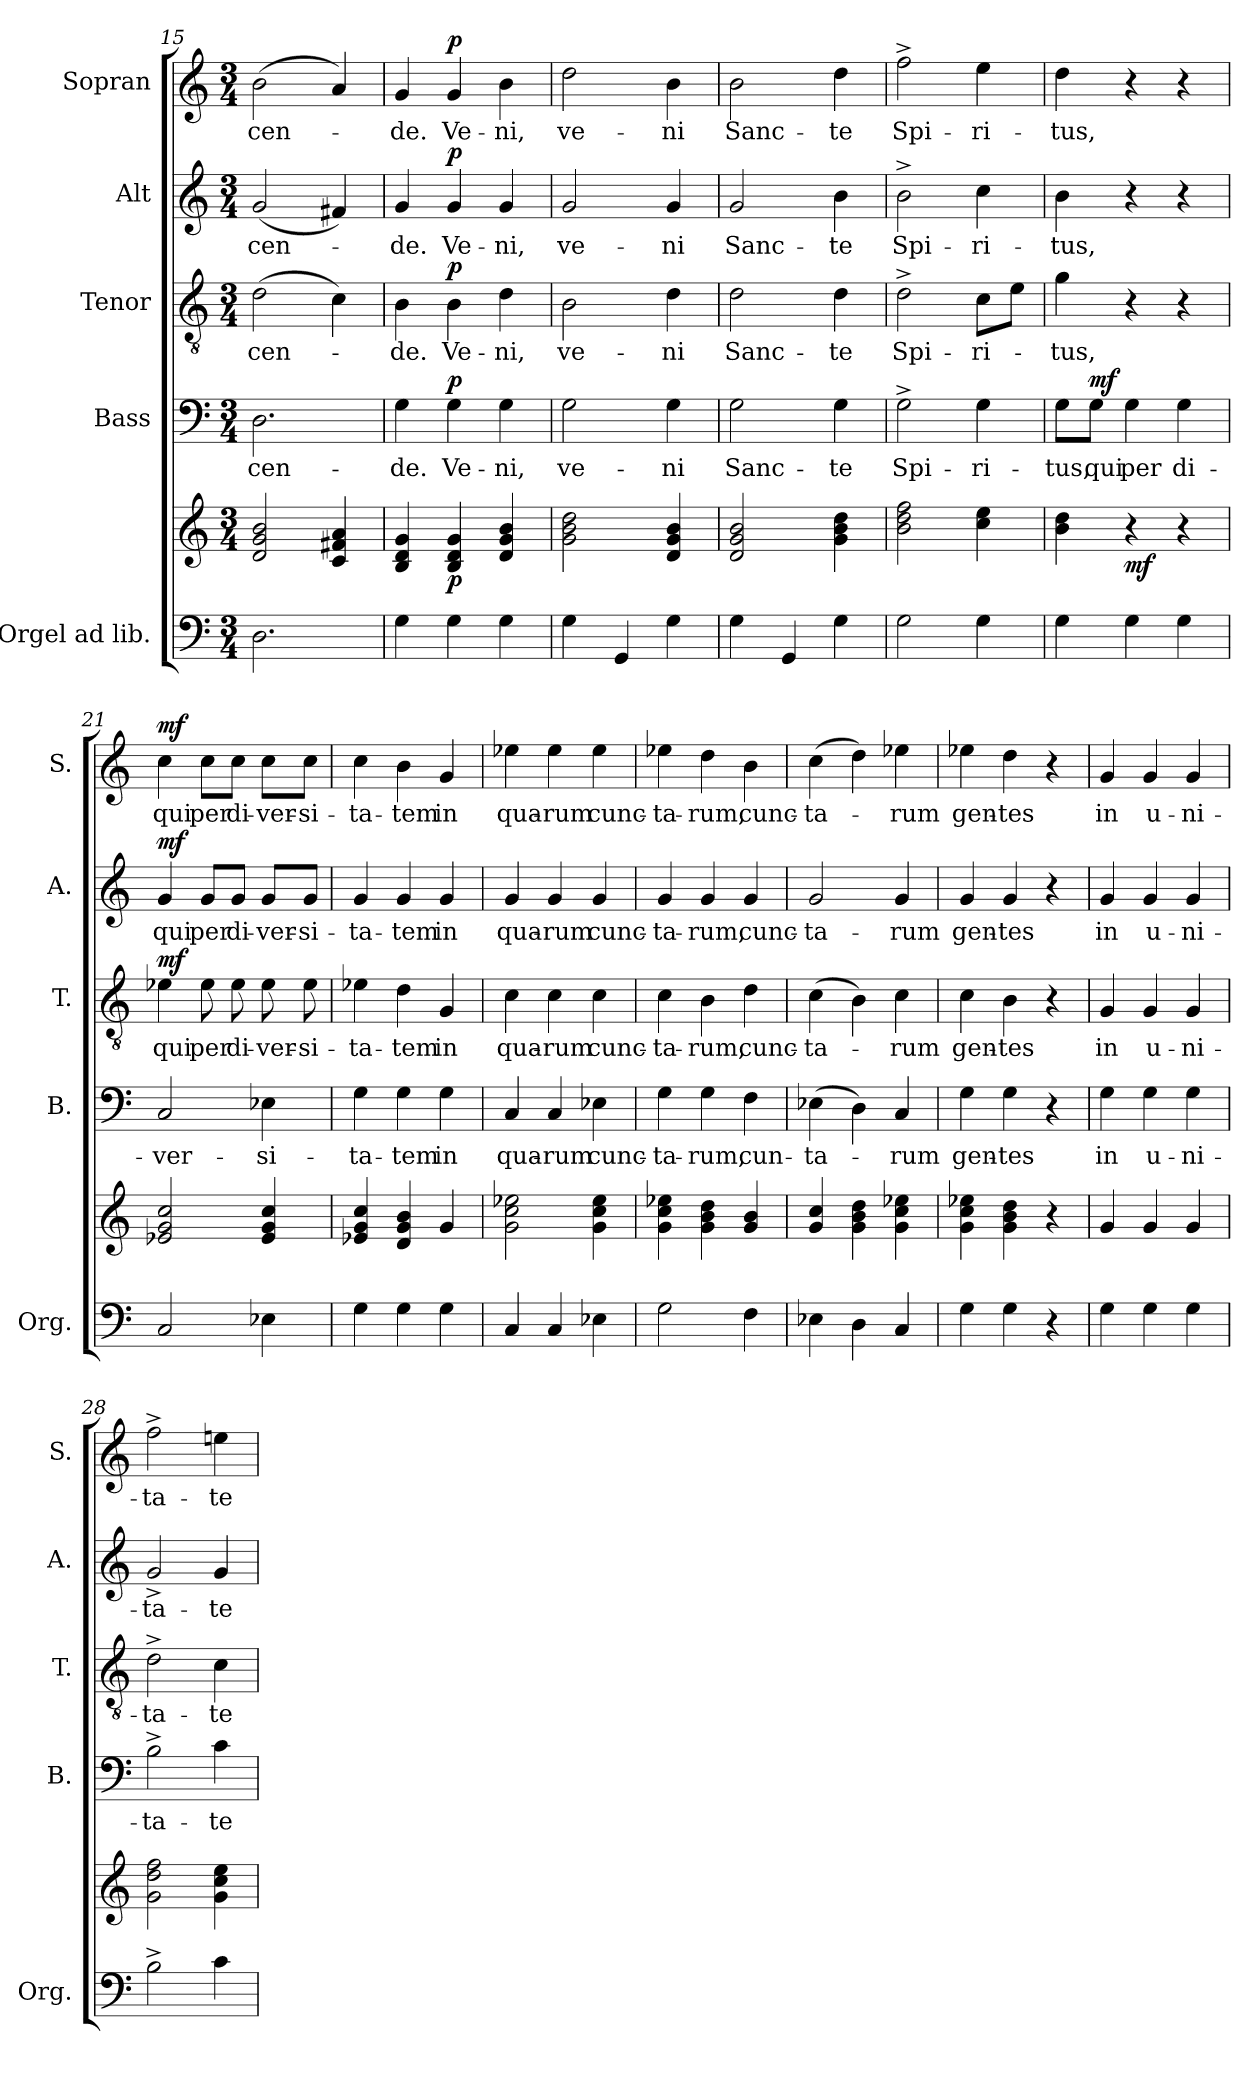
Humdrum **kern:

**kern	**kern	**dynam	**kern	**text	**dynam	**kern	**text	**dynam	**kern	**text	**dynam	**kern	**text	**dynam
*part5	*part5	*part5	*part4	*part4	*part4	*part3	*part3	*part3	*part2	*part2	*part2	*part1	*part1	*part1
*staff6	*staff5	*staff5/6	*staff4	*staff4	*staff4	*staff3	*staff3	*staff3	*staff2	*staff2	*staff2	*staff1	*staff1	*staff1
*I"Orgel ad lib.	*	*	*I"Bass	*	*	*I"Tenor	*	*	*I"Alt	*	*	*I"Sopran	*	*
*I'Org.	*	*	*I'B.	*	*	*I'T.	*	*	*I'A.	*	*	*I'S.	*	*
*clefF4	*clefG2	*	*clefF4	*	*	*clefGv2	*	*	*clefG2	*	*	*clefG2	*	*
*k[]	*k[]	*	*k[]	*	*	*k[]	*	*	*k[]	*	*	*k[]	*	*
*C:	*C:	*	*C:	*	*	*C:	*	*	*C:	*	*	*C:	*	*
*M3/4	*M3/4	*	*M3/4	*	*	*M3/4	*	*	*M3/4	*	*	*M3/4	*	*
=15	=15	=15	=15	=15	=15	=15	=15	=15	=15	=15	=15	=15	=15	=15
!	!	!	!	!LO:LY:b	!	!	!LO:LY:b	!	!	!LO:LY:b	!	!	!LO:LY:b	!
2.D\	2d/ 2g/ 2b/	.	2.D\	-cen-	.	(>2d\	-cen-	.	(<2g/	-cen-	.	(>2b\	-cen-	.
.	4c/ 4f#X/ 4a/	.	.	.	.	4c\)	.	.	4f#X/)	.	.	4a/)	.	.
!!LO:LB:g=z
=16	=16	=16	=16	=16	=16	=16	=16	=16	=16	=16	=16	=16	=16	=16
!	!	!	!	!LO:LY:b	!	!	!LO:LY:b	!	!	!LO:LY:b	!	!	!LO:LY:b	!
4G\	4B/ 4d/ 4g/	.	4G\	-de.	.	4B\	-de.	.	4g/	-de.	.	4g/	-de.	.
!	!	!LO:DY:b	!	!LO:LY:b	!LO:DY:a	!	!LO:LY:b	!LO:DY:a	!	!LO:LY:b	!LO:DY:a	!	!LO:LY:b	!LO:DY:a
4G\	4B/ 4d/ 4g/	p	4G\	Ve-	p	4B\	Ve-	p	4g/	Ve-	p	4g/	Ve-	p
!	!	!	!	!LO:LY:b	!	!	!LO:LY:b	!	!	!LO:LY:b	!	!	!LO:LY:b	!
4G\	4d/ 4g/ 4b/	.	4G\	-ni,	.	4d\	-ni,	.	4g/	-ni,	.	4b\	-ni,	.
=17	=17	=17	=17	=17	=17	=17	=17	=17	=17	=17	=17	=17	=17	=17
!	!	!	!	!LO:LY:b	!	!	!LO:LY:b	!	!	!LO:LY:b	!	!	!LO:LY:b	!
4G\	2g\ 2b\ 2dd\	.	2G\	ve-	.	2B\	ve-	.	2g/	ve-	.	2dd\	ve-	.
4GG/	.	.	.	.	.	.	.	.	.	.	.	.	.	.
!	!	!	!	!LO:LY:b	!	!	!LO:LY:b	!	!	!LO:LY:b	!	!	!LO:LY:b	!
4G\	4d/ 4g/ 4b/	.	4G\	-ni	.	4d\	-ni	.	4g/	-ni	.	4b\	-ni	.
=18	=18	=18	=18	=18	=18	=18	=18	=18	=18	=18	=18	=18	=18	=18
!	!	!	!	!LO:LY:b	!	!	!LO:LY:b	!	!	!LO:LY:b	!	!	!LO:LY:b	!
4G\	2d/ 2g/ 2b/	.	2G\	Sanc-	.	2d\	Sanc-	.	2g/	Sanc-	.	2b\	Sanc-	.
4GG/	.	.	.	.	.	.	.	.	.	.	.	.	.	.
!	!	!	!	!LO:LY:b	!	!	!LO:LY:b	!	!	!LO:LY:b	!	!	!LO:LY:b	!
4G\	4g\ 4b\ 4dd\	.	4G\	-te	.	4d\	-te	.	4b\	-te	.	4dd\	-te	.
=19	=19	=19	=19	=19	=19	=19	=19	=19	=19	=19	=19	=19	=19	=19
!	!	!	!	!LO:LY:b	!	!	!LO:LY:b	!	!	!LO:LY:b	!	!	!LO:LY:b	!
2G\	2b\ 2dd\ 2ff\	.	2G^>\	Spi-	.	2d^>\	Spi-	.	2b^>\	Spi-	.	2ff^>\	Spi-	.
!	!	!	!	!LO:LY:b	!	!	!LO:LY:b	!	!	!LO:LY:b	!	!	!LO:LY:b	!
4G\	4cc\ 4ee\	.	4G\	-ri-	.	8c\L	-ri-	.	4cc\	-ri-	.	4ee\	-ri-	.
.	.	.	.	.	.	8e\J	.	.	.	.	.	.	.	.
=20	=20	=20	=20	=20	=20	=20	=20	=20	=20	=20	=20	=20	=20	=20
!	!	!	!	!LO:LY:b	!	!	!LO:LY:b	!	!	!LO:LY:b	!	!	!LO:LY:b	!
4G\	4b\ 4dd\	.	8G\L	-tus,	.	4g\	-tus,	.	4b\	-tus,	.	4dd\	-tus,	.
!	!	!	!	!LO:LY:b	!LO:DY:a	!	!	!	!	!	!	!	!	!
.	.	.	8G\J	qui	mf	.	.	.	.	.	.	.	.	.
!	!	!LO:DY:b	!	!LO:LY:b	!	!	!	!	!	!	!	!	!	!
4G\	4r	mf	4G\	per	.	4r	.	.	4r	.	.	4r	.	.
!	!	!	!	!LO:LY:b	!	!	!	!	!	!	!	!	!	!
4G\	4r	.	4G\	di-	.	4r	.	.	4r	.	.	4r	.	.
=21	=21	=21	=21	=21	=21	=21	=21	=21	=21	=21	=21	=21	=21	=21
!	!	!	!	!LO:LY:b	!	!	!LO:LY:b	!LO:DY:a	!	!LO:LY:b	!LO:DY:a	!	!LO:LY:b	!LO:DY:a
2C/	2e-X/ 2g/ 2cc/	.	2C/	-ver-	.	4e-X\	qui	mf	4g/	qui	mf	4cc\	qui	mf
!	!	!	!	!	!	!	!LO:LY:b	!	!	!LO:LY:b	!	!	!LO:LY:b	!
.	.	.	.	.	.	8e-\	per	.	8g/L	per	.	8cc\L	per	.
!	!	!	!	!	!	!	!LO:LY:b	!	!	!LO:LY:b	!	!	!LO:LY:b	!
.	.	.	.	.	.	8e-\	di-	.	8g/J	di-	.	8cc\J	di-	.
!	!	!	!	!LO:LY:b	!	!	!LO:LY:b	!	!	!LO:LY:b	!	!	!LO:LY:b	!
4E-X\	4e-/ 4g/ 4cc/	.	4E-X\	-si-	.	8e-\	-ver-	.	8g/L	-ver-	.	8cc\L	-ver-	.
!	!	!	!	!	!	!	!LO:LY:b	!	!	!LO:LY:b	!	!	!LO:LY:b	!
.	.	.	.	.	.	8e-\	-si-	.	8g/J	-si-	.	8cc\J	-si-	.
=22	=22	=22	=22	=22	=22	=22	=22	=22	=22	=22	=22	=22	=22	=22
!	!	!	!	!LO:LY:b	!	!	!LO:LY:b	!	!	!LO:LY:b	!	!	!LO:LY:b	!
4G\	4e-X/ 4g/ 4cc/	.	4G\	-ta-	.	4e-X\	-ta-	.	4g/	-ta-	.	4cc\	-ta-	.
!	!	!	!	!LO:LY:b	!	!	!LO:LY:b	!	!	!LO:LY:b	!	!	!LO:LY:b	!
4G\	4d/ 4g/ 4b/	.	4G\	-tem	.	4d\	-tem	.	4g/	-tem	.	4b\	-tem	.
!	!	!	!	!LO:LY:b	!	!	!LO:LY:b	!	!	!LO:LY:b	!	!	!LO:LY:b	!
4G\	4g/	.	4G\	in	.	4G/	in	.	4g/	in	.	4g/	in	.
!!LO:PB:g=z
=23	=23	=23	=23	=23	=23	=23	=23	=23	=23	=23	=23	=23	=23	=23
!	!	!	!	!LO:LY:b	!	!	!LO:LY:b	!	!	!LO:LY:b	!	!	!LO:LY:b	!
4C/	2g\ 2cc\ 2ee-X\	.	4C/	qua-	.	4c\	qua-	.	4g/	qua-	.	4ee-X\	qua-	.
!	!	!	!	!LO:LY:b	!	!	!LO:LY:b	!	!	!LO:LY:b	!	!	!LO:LY:b	!
4C/	.	.	4C/	-rum	.	4c\	-rum	.	4g/	-rum	.	4ee-\	-rum	.
!	!	!	!	!LO:LY:b	!	!	!LO:LY:b	!	!	!LO:LY:b	!	!	!LO:LY:b	!
4E-X\	4g\ 4cc\ 4ee-\	.	4E-X\	cunc-	.	4c\	cunc-	.	4g/	cunc-	.	4ee-\	cunc-	.
=24	=24	=24	=24	=24	=24	=24	=24	=24	=24	=24	=24	=24	=24	=24
!	!	!	!	!LO:LY:b	!	!	!LO:LY:b	!	!	!LO:LY:b	!	!	!LO:LY:b	!
2G\	4g\ 4cc\ 4ee-X\	.	4G\	-ta-	.	4c\	-ta-	.	4g/	-ta-	.	4ee-X\	-ta-	.
!	!	!	!	!LO:LY:b	!	!	!LO:LY:b	!	!	!LO:LY:b	!	!	!LO:LY:b	!
.	4g\ 4b\ 4dd\	.	4G\	-rum,	.	4B\	-rum,	.	4g/	-rum,	.	4dd\	-rum,	.
!	!	!	!	!LO:LY:b	!	!	!LO:LY:b	!	!	!LO:LY:b	!	!	!LO:LY:b	!
4F\	4g/ 4b/	.	4F\	cun-	.	4d\	cunc-	.	4g/	cunc-	.	4b\	cunc-	.
=25	=25	=25	=25	=25	=25	=25	=25	=25	=25	=25	=25	=25	=25	=25
!	!	!	!	!LO:LY:b	!	!	!LO:LY:b	!	!	!LO:LY:b	!	!	!LO:LY:b	!
4E-X\	4g/ 4cc/	.	(>4E-X\	-ta-	.	(>4c\	-ta-	.	2g/	-ta-	.	(>4cc\	-ta-	.
4D\	4g\ 4b\ 4dd\	.	4D\)	.	.	4B\)	.	.	.	.	.	4dd\)	.	.
!	!	!	!	!LO:LY:b	!	!	!LO:LY:b	!	!	!LO:LY:b	!	!	!LO:LY:b	!
4C/	4g\ 4cc\ 4ee-X\	.	4C/	-rum	.	4c\	-rum	.	4g/	-rum	.	4ee-X\	-rum	.
=26	=26	=26	=26	=26	=26	=26	=26	=26	=26	=26	=26	=26	=26	=26
!	!	!	!	!LO:LY:b	!	!	!LO:LY:b	!	!	!LO:LY:b	!	!	!LO:LY:b	!
4G\	4g\ 4cc\ 4ee-X\	.	4G\	gen-	.	4c\	gen-	.	4g/	gen-	.	4ee-X\	gen-	.
!	!	!	!	!LO:LY:b	!	!	!LO:LY:b	!	!	!LO:LY:b	!	!	!LO:LY:b	!
4G\	4g\ 4b\ 4dd\	.	4G\	-tes	.	4B\	-tes	.	4g/	-tes	.	4dd\	-tes	.
4r	4r	.	4r	.	.	4r	.	.	4r	.	.	4r	.	.
=27	=27	=27	=27	=27	=27	=27	=27	=27	=27	=27	=27	=27	=27	=27
!	!	!	!	!LO:LY:b	!	!	!LO:LY:b	!	!	!LO:LY:b	!	!	!LO:LY:b	!
4G\	4g/	.	4G\	in	.	4G/	in	.	4g/	in	.	4g/	in	.
!	!	!	!	!LO:LY:b	!	!	!LO:LY:b	!	!	!LO:LY:b	!	!	!LO:LY:b	!
4G\	4g/	.	4G\	u-	.	4G/	u-	.	4g/	u-	.	4g/	u-	.
!	!	!	!	!LO:LY:b	!	!	!LO:LY:b	!	!	!LO:LY:b	!	!	!LO:LY:b	!
4G\	4g/	.	4G\	-ni-	.	4G/	-ni-	.	4g/	-ni-	.	4g/	-ni-	.
=28	=28	=28	=28	=28	=28	=28	=28	=28	=28	=28	=28	=28	=28	=28
!	!	!	!	!LO:LY:b	!	!	!LO:LY:b	!	!	!LO:LY:b	!	!	!LO:LY:b	!
2B^>\	2g\ 2dd\ 2ff\	.	2B^>\	-ta-	.	2d^>\	-ta-	.	2g^>/	-ta-	.	2ff^>\	-ta-	.
!	!	!	!	!LO:LY:b	!	!	!LO:LY:b	!	!	!LO:LY:b	!	!	!LO:LY:b	!
4c\	4g\ 4cc\ 4ee\	.	4c\	-te	.	4c\	-te	.	4g/	-te	.	4een\	-te	.
=	=	=	=	=	=	=	=	=	=	=	=	=	=	=
*-	*-	*-	*-	*-	*-	*-	*-	*-	*-	*-	*-	*-	*-	*-
